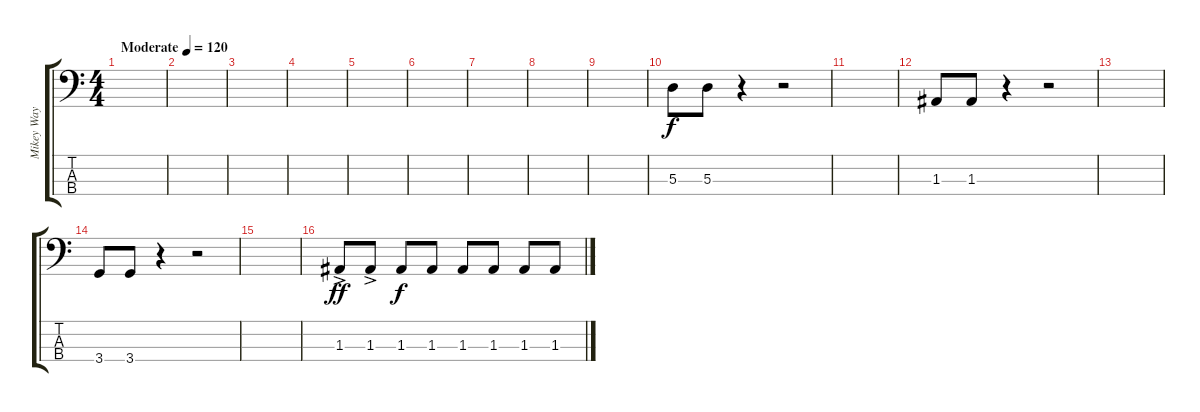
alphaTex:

\track ("Mikey Way" "Mikey Way") {instrument electricbassfinger}
\staff {score tabs}
\tuning (G2 D2 A1 E1) {hide}
\ts (4 4)
\tempo (120 "Moderate")
\clef f4
\ks c
|
|
|
|
|
|
|
|
|
5.3.8 5.3.8 r.4 r.2 |
|
1.3.8 1.3.8 r.4 r.2 |
|
3.4.8 3.4.8 r.4 r.2 |
|
1.3{ac}.8{dy ff} 1.3{ac}.8 1.3.8{dy f} 1.3.8 1.3.8 1.3.8 1.3.8 1.3.8
